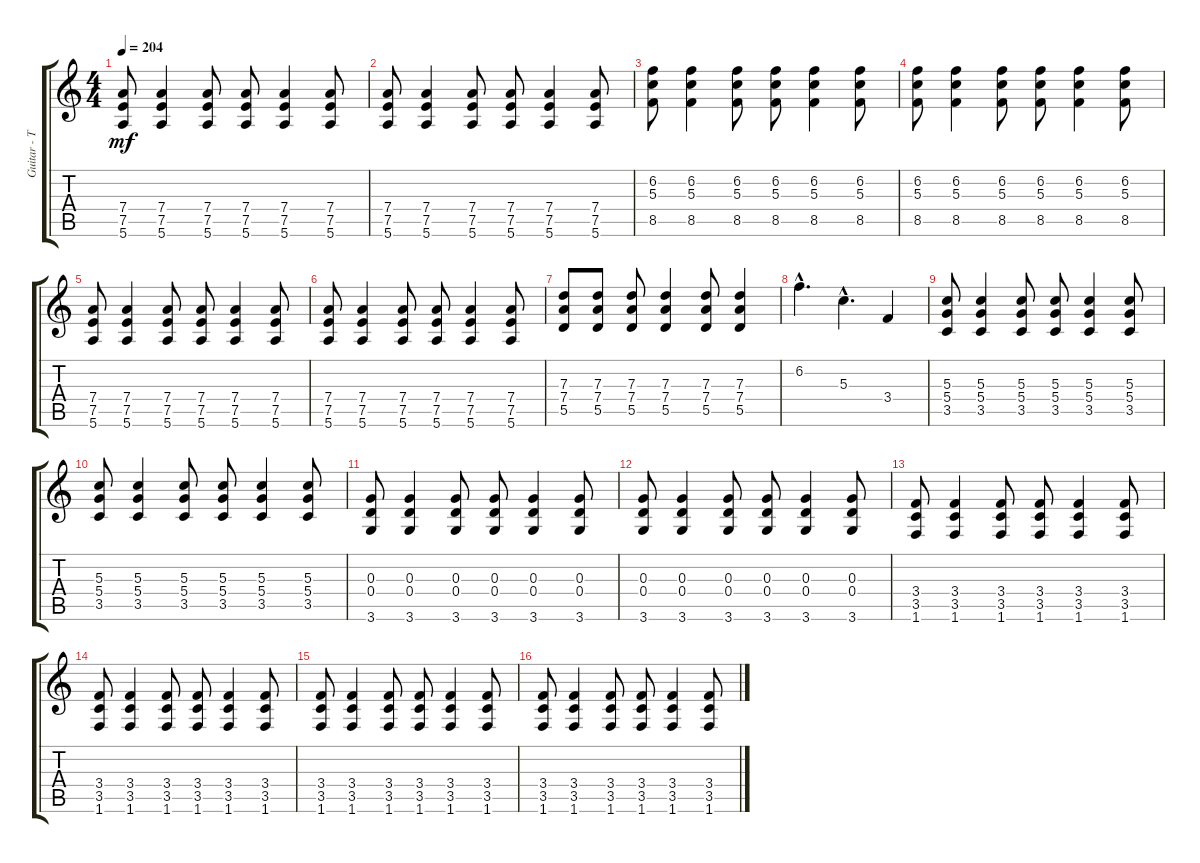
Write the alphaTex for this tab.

\track ("Guitar - Tom" "Guitar - T") {instrument distortionguitar}
\staff {score tabs}
\tuning (E4 B3 G3 D3 A2 E2) {hide}
\ts (4 4)
\tempo 204
\clef g2
\ks c
(7.4 7.5 5.6).8{dy mf} (7.4 7.5 5.6).4 (7.4 7.5 5.6).8 (7.4 7.5 5.6).8 (7.4 7.5 5.6).4 (7.4 7.5 5.6).8 |
(7.4 7.5 5.6).8 (7.4 7.5 5.6).4 (7.4 7.5 5.6).8 (7.4 7.5 5.6).8 (7.4 7.5 5.6).4 (7.4 7.5 5.6).8 |
(6.2 5.3 8.5).8 (6.2 5.3 8.5).4 (6.2 5.3 8.5).8 (6.2 5.3 8.5).8 (6.2 5.3 8.5).4 (6.2 5.3 8.5).8 |
(6.2 5.3 8.5).8 (6.2 5.3 8.5).4 (6.2 5.3 8.5).8 (6.2 5.3 8.5).8 (6.2 5.3 8.5).4 (6.2 5.3 8.5).8 |
(7.4 7.5 5.6).8 (7.4 7.5 5.6).4 (7.4 7.5 5.6).8 (7.4 7.5 5.6).8 (7.4 7.5 5.6).4 (7.4 7.5 5.6).8 |
(7.4 7.5 5.6).8 (7.4 7.5 5.6).4 (7.4 7.5 5.6).8 (7.4 7.5 5.6).8 (7.4 7.5 5.6).4 (7.4 7.5 5.6).8 |
(7.3 7.4 5.5).8 (7.3 7.4 5.5).8 (7.3 7.4 5.5).8 (7.3 7.4 5.5).4 (7.3 7.4 5.5).8 (7.3 7.4 5.5).4 |
6.2{hac}.4{d} 5.3{hac}.4{d} 3.4.4 |
(5.3 5.4 3.5).8 (5.3 5.4 3.5).4 (5.3 5.4 3.5).8 (5.3 5.4 3.5).8 (5.3 5.4 3.5).4 (5.3 5.4 3.5).8 |
(5.3 5.4 3.5).8 (5.3 5.4 3.5).4 (5.3 5.4 3.5).8 (5.3 5.4 3.5).8 (5.3 5.4 3.5).4 (5.3 5.4 3.5).8 |
(0.3 0.4 3.6).8 (0.3 0.4 3.6).4 (0.3 0.4 3.6).8 (0.3 0.4 3.6).8 (0.3 0.4 3.6).4 (0.3 0.4 3.6).8 |
(0.3 0.4 3.6).8 (0.3 0.4 3.6).4 (0.3 0.4 3.6).8 (0.3 0.4 3.6).8 (0.3 0.4 3.6).4 (0.3 0.4 3.6).8 |
(3.4 3.5 1.6).8 (3.4 3.5 1.6).4 (3.4 3.5 1.6).8 (3.4 3.5 1.6).8 (3.4 3.5 1.6).4 (3.4 3.5 1.6).8 |
(3.4 3.5 1.6).8 (3.4 3.5 1.6).4 (3.4 3.5 1.6).8 (3.4 3.5 1.6).8 (3.4 3.5 1.6).4 (3.4 3.5 1.6).8 |
(3.4 3.5 1.6).8 (3.4 3.5 1.6).4 (3.4 3.5 1.6).8 (3.4 3.5 1.6).8 (3.4 3.5 1.6).4 (3.4 3.5 1.6).8 |
(3.4 3.5 1.6).8 (3.4 3.5 1.6).4 (3.4 3.5 1.6).8 (3.4 3.5 1.6).8 (3.4 3.5 1.6).4 (3.4 3.5 1.6).8
